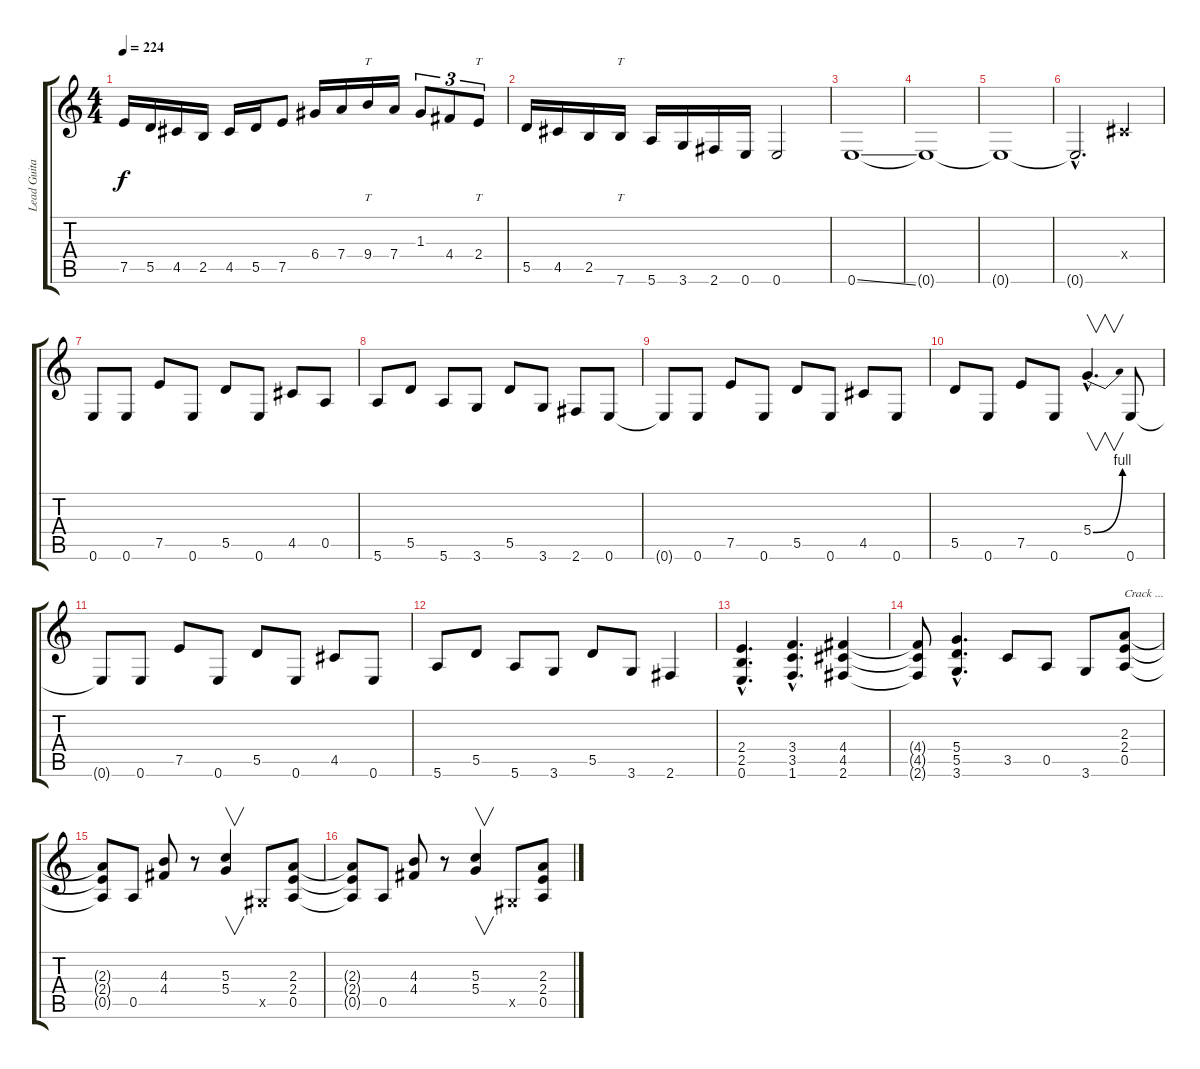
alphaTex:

\track ("Lead Guitar" "Lead Guita") {instrument distortionguitar}
\staff {score tabs}
\tuning (E4 B3 G3 D3 A2 E2) {hide}
\ts (4 4)
\tempo 224
\clef g2
\ks c
7.5.16{dy f} 5.5.16 4.5.16 2.5.16 4.5.16 5.5.16 7.5.8 6.4.16 7.4.16 9.4.16{tt} 7.4.16 1.3.8{tu (3 2)} 4.4.8{tu (3 2)} 2.4.8{tt tu (3 2)} |
5.5.16 4.5.16 2.5.16 7.6.16{tt} 5.6.16 3.6.16 2.6.16 0.6.16 0.6.2 |
0.6{ss}.1 |
0.6{t}.1 |
0.6{t}.1 |
0.6{hac t}.2{d} -1.4{x}.4 |
0.6.8 0.6.8 7.5.8 0.6.8 5.5.8 0.6.8 4.5.8 0.5.8 |
5.6.8 5.5.8 5.6.8 3.6.8 5.5.8 3.6.8 2.6.8 0.6.8 |
0.6{t}.8 0.6.8 7.5.8 0.6.8 5.5.8 0.6.8 4.5.8 0.6.8 |
5.5.8 0.6.8 7.5.8 0.6.8 5.4{be (bend 0 0 60 4) hac}.4{v d} 0.6.8 |
0.6{t}.8 0.6.8 7.5.8 0.6.8 5.5.8 0.6.8 4.5.8 0.6.8 |
5.6.8 5.5.8 5.6.8 3.6.8 5.5.8 3.6.8 2.6.4 |
(2.4{hac} 2.5{hac} 0.6{hac}).4{d} (3.4{hac} 3.5{hac} 1.6{hac}).4{d} (4.4 4.5 2.6).4 |
(4.4{t} 4.5{t} 2.6{t}).8 (5.4{hac} 5.5{hac} 3.6{hac}).4{d} 3.5.8 0.5.8 3.6.8 (2.3 2.4 0.5).8{txt "Crack ..."} |
(2.3{t} 2.4{t} 0.5{t}).8 0.5.8 (4.3 4.4).8 r.8 (5.3 5.4).4{v} -1.5{x}.8 (2.3 2.4 0.5).8 |
(2.3{t} 2.4{t} 0.5{t}).8 0.5.8 (4.3 4.4).8 r.8 (5.3 5.4).4{v} -1.5{x}.8 (2.3 2.4 0.5).8
